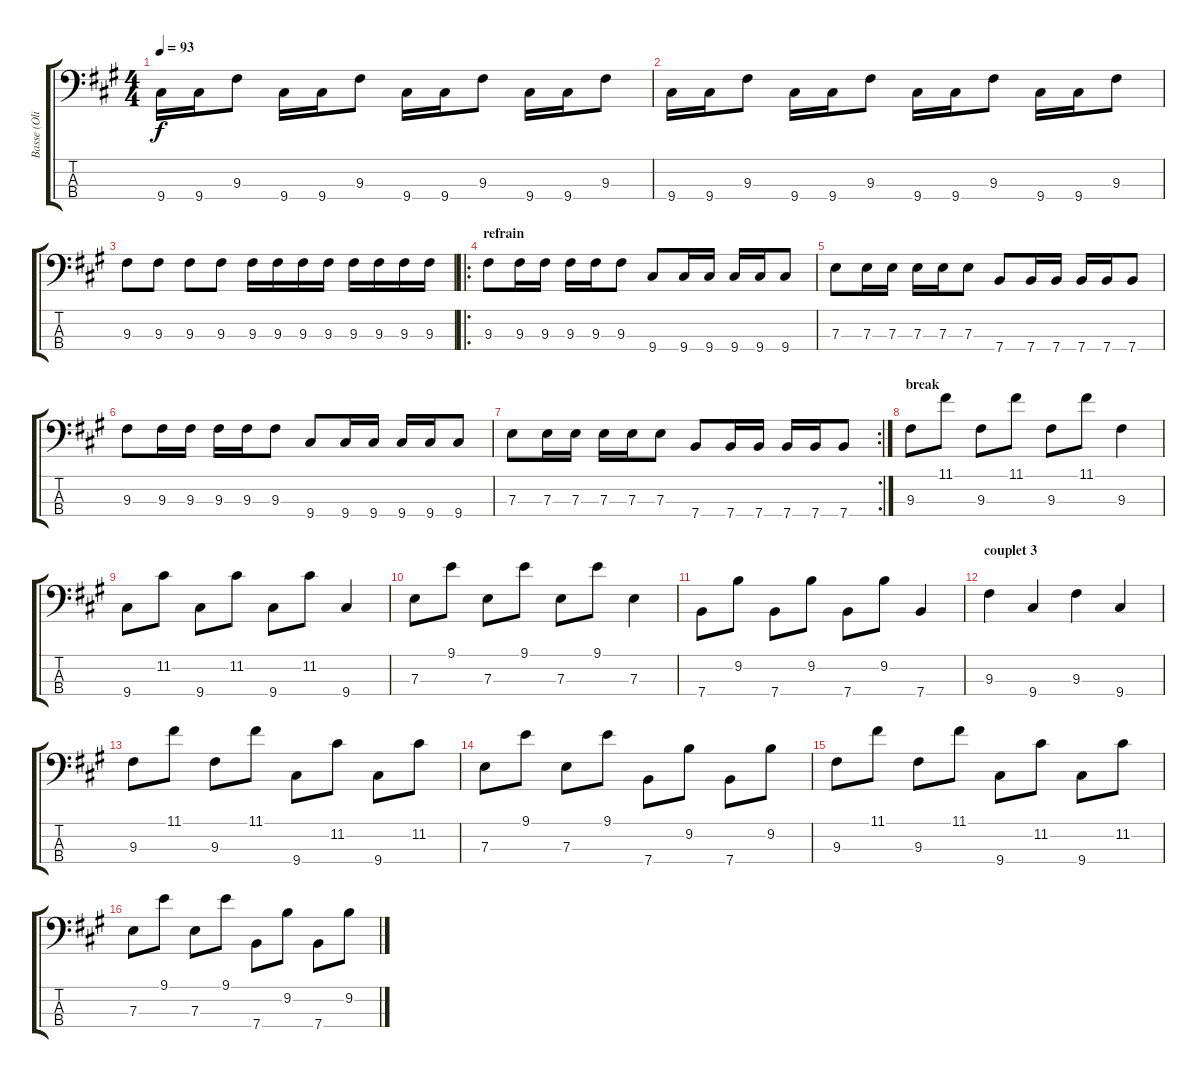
\track ("Basse (Oliv')" "Basse (Oli") {instrument electricbasspick}
\staff {score tabs}
\tuning (G2 D2 A1 E1) {hide}
\ts (4 4)
\tempo 93
\clef f4
\ks a
9.4.16{dy f} 9.4.16 9.3.8 9.4.16 9.4.16 9.3.8 9.4.16 9.4.16 9.3.8 9.4.16 9.4.16 9.3.8 |
9.4.16 9.4.16 9.3.8 9.4.16 9.4.16 9.3.8 9.4.16 9.4.16 9.3.8 9.4.16 9.4.16 9.3.8 |
9.3.8 9.3.8 9.3.8 9.3.8 9.3.16 9.3.16 9.3.16 9.3.16 9.3.16 9.3.16 9.3.16 9.3.16 |
\ro
\section ("" "refrain")
9.3.8 9.3.16 9.3.16 9.3.16 9.3.16 9.3.8 9.4.8 9.4.16 9.4.16 9.4.16 9.4.16 9.4.8 |
7.3.8 7.3.16 7.3.16 7.3.16 7.3.16 7.3.8 7.4.8 7.4.16 7.4.16 7.4.16 7.4.16 7.4.8 |
9.3.8 9.3.16 9.3.16 9.3.16 9.3.16 9.3.8 9.4.8 9.4.16 9.4.16 9.4.16 9.4.16 9.4.8 |
\rc 2
7.3.8 7.3.16 7.3.16 7.3.16 7.3.16 7.3.8 7.4.8 7.4.16 7.4.16 7.4.16 7.4.16 7.4.8 |
\section ("" "break")
9.3.8 11.1.8 9.3.8 11.1.8 9.3.8 11.1.8 9.3.4 |
9.4.8 11.2.8 9.4.8 11.2.8 9.4.8 11.2.8 9.4.4 |
7.3.8 9.1.8 7.3.8 9.1.8 7.3.8 9.1.8 7.3.4 |
7.4.8 9.2.8 7.4.8 9.2.8 7.4.8 9.2.8 7.4.4 |
\section ("" "couplet 3")
9.3.4 9.4.4 9.3.4 9.4.4 |
9.3.8 11.1.8 9.3.8 11.1.8 9.4.8 11.2.8 9.4.8 11.2.8 |
7.3.8 9.1.8 7.3.8 9.1.8 7.4.8 9.2.8 7.4.8 9.2.8 |
9.3.8 11.1.8 9.3.8 11.1.8 9.4.8 11.2.8 9.4.8 11.2.8 |
7.3.8 9.1.8 7.3.8 9.1.8 7.4.8 9.2.8 7.4.8 9.2.8
